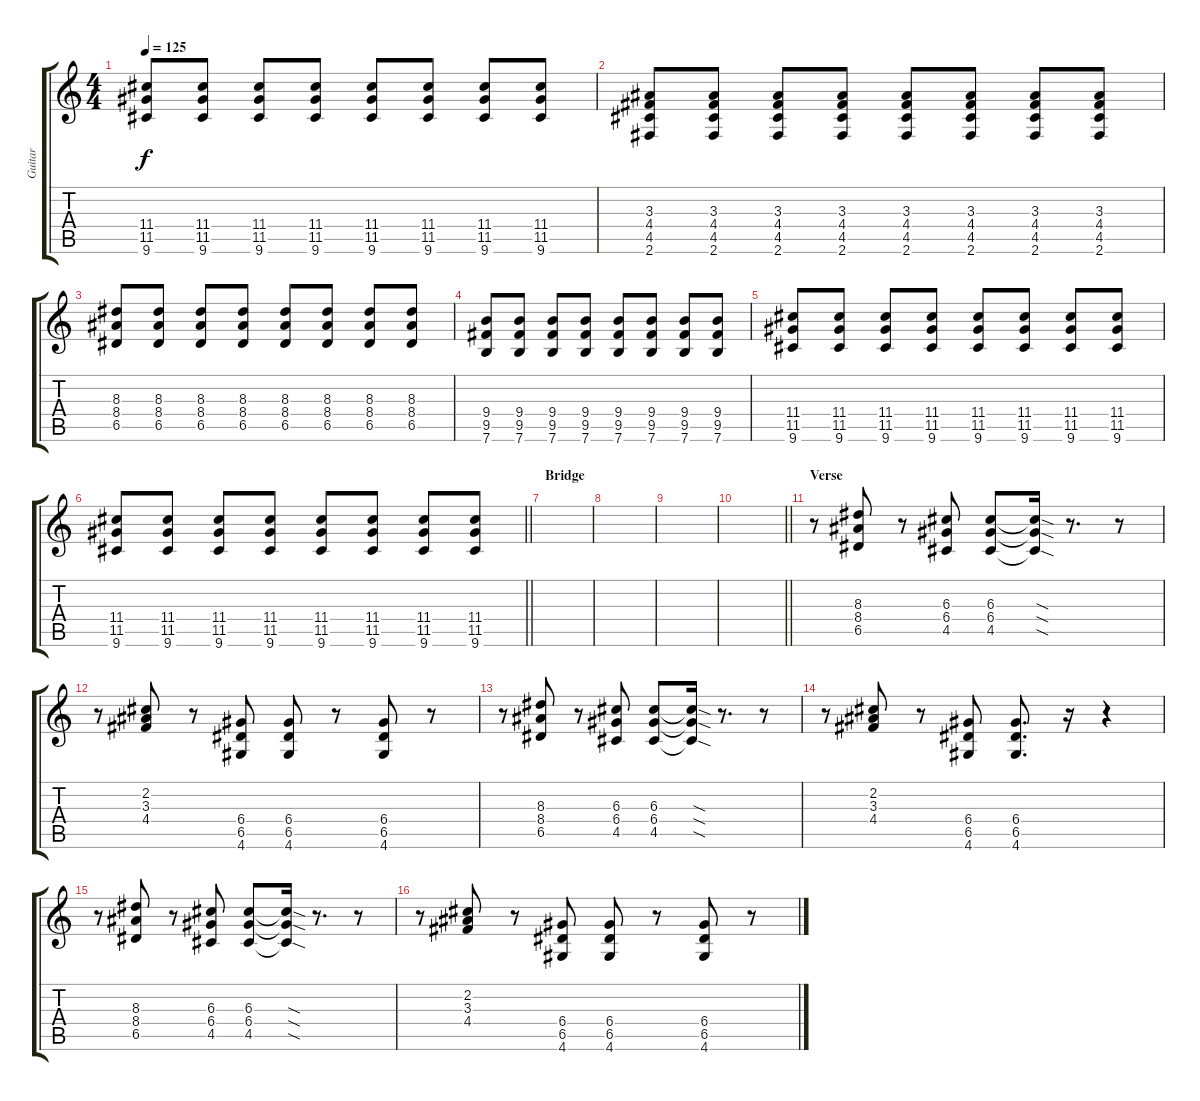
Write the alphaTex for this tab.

\track ("Guitar" "Guitar") {instrument distortionguitar}
\staff {score tabs}
\tuning (E4 B3 G3 D3 A2 E2) {hide}
\ts (4 4)
\tempo 125
\clef g2
\ks c
(11.4 11.5 9.6).8{dy f} (11.4 11.5 9.6).8 (11.4 11.5 9.6).8 (11.4 11.5 9.6).8 (11.4 11.5 9.6).8 (11.4 11.5 9.6).8 (11.4 11.5 9.6).8 (11.4 11.5 9.6).8 |
(3.3 4.4 4.5 2.6).8 (3.3 4.4 4.5 2.6).8 (3.3 4.4 4.5 2.6).8 (3.3 4.4 4.5 2.6).8 (3.3 4.4 4.5 2.6).8 (3.3 4.4 4.5 2.6).8 (3.3 4.4 4.5 2.6).8 (3.3 4.4 4.5 2.6).8 |
(8.3 8.4 6.5).8 (8.3 8.4 6.5).8 (8.3 8.4 6.5).8 (8.3 8.4 6.5).8 (8.3 8.4 6.5).8 (8.3 8.4 6.5).8 (8.3 8.4 6.5).8 (8.3 8.4 6.5).8 |
(9.4 9.5 7.6).8 (9.4 9.5 7.6).8 (9.4 9.5 7.6).8 (9.4 9.5 7.6).8 (9.4 9.5 7.6).8 (9.4 9.5 7.6).8 (9.4 9.5 7.6).8 (9.4 9.5 7.6).8 |
(11.4 11.5 9.6).8 (11.4 11.5 9.6).8 (11.4 11.5 9.6).8 (11.4 11.5 9.6).8 (11.4 11.5 9.6).8 (11.4 11.5 9.6).8 (11.4 11.5 9.6).8 (11.4 11.5 9.6).8 |
\barLineRight lightlight
(11.4 11.5 9.6).8 (11.4 11.5 9.6).8 (11.4 11.5 9.6).8 (11.4 11.5 9.6).8 (11.4 11.5 9.6).8 (11.4 11.5 9.6).8 (11.4 11.5 9.6).8 (11.4 11.5 9.6).8 |
\section ("" "Bridge")
|
|
|
\barLineRight lightlight
|
\section ("" "Verse")
r.8{balance 14} (8.3 8.4 6.5).8 r.8 (6.3 6.4 4.5).8 (6.3 6.4 4.5).8 (6.3{sod t} 6.4{sod t} 4.5{sod t}).16 r.8{d} r.8 |
r.8 (2.2 3.3 4.4).8 r.8 (6.4 6.5 4.6).8 (6.4 6.5 4.6).8 r.8 (6.4 6.5 4.6).8 r.8 |
r.8 (8.3 8.4 6.5).8 r.8 (6.3 6.4 4.5).8 (6.3 6.4 4.5).8 (6.3{sod t} 6.4{sod t} 4.5{sod t}).16 r.8{d} r.8 |
r.8 (2.2 3.3 4.4).8 r.8 (6.4 6.5 4.6).8 (6.4 6.5 4.6).8{d} r.16 r.4 |
r.8 (8.3 8.4 6.5).8 r.8 (6.3 6.4 4.5).8 (6.3 6.4 4.5).8 (6.3{sod t} 6.4{sod t} 4.5{sod t}).16 r.8{d} r.8 |
r.8 (2.2 3.3 4.4).8 r.8 (6.4 6.5 4.6).8 (6.4 6.5 4.6).8 r.8 (6.4 6.5 4.6).8 r.8
